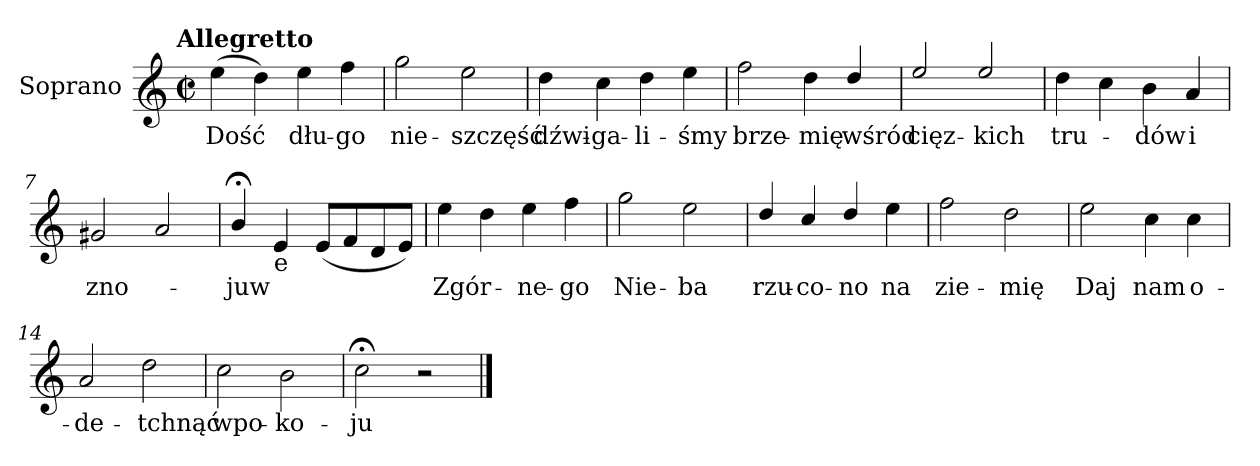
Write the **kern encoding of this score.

**kern	**text
*part1	*part1
*staff1	*staff1
*I"Soprano	*
*I'S	*
*clefG2	*
*k[]	*
*C:	*
!!LO:TX:omd:t=Allegretto
*M4/4	*
*met(c|)	*
*MM108	*
=1	=1
(4ee\	Dość
4dd\)	.
4ee\	dłu-
4ff\	-go
=2	=2
2gg\	nie-
2ee\	-szczęść
=3	=3
4dd\	dźwi-
4cc\	-ga-
4dd\	-li-
4ee\	-śmy
=4	=4
2ff\	brze-
4dd\	-mię
4dd/	wśród
=5	=5
2ee/	cięz-
2ee/	-kich
=6	=6
4dd\	tru-
4cc\	.
4b\	-dów
4a/	i
=7	=7
2g#X/	zno-
2a/	.
=8	=8
4b;</	-juw
!LO:TX:b:t=e	!
4e/	.
(8e/L	.
8f/	.
8d/	.
8e/J)	.
=9	=9
4ee\	Zgór-
4dd\	.
4ee\	-ne-
4ff\	-go
=10	=10
2gg\	Nie-
2ee\	-ba
=11	=11
4dd/	rzu-
4cc/	-co-
4dd/	-no
4ee\	na
=12	=12
2ff\	zie-
2dd\	-mię
=13	=13
2ee\	Daj
4cc\	nam
4cc\	o-
=14	=14
2a/	-de-
2dd\	-tchnąć
=15	=15
2cc\	wpo-
2b\	-ko-
=16	=16
2cc;<\	-ju
2r	.
==	==
*-	*-
